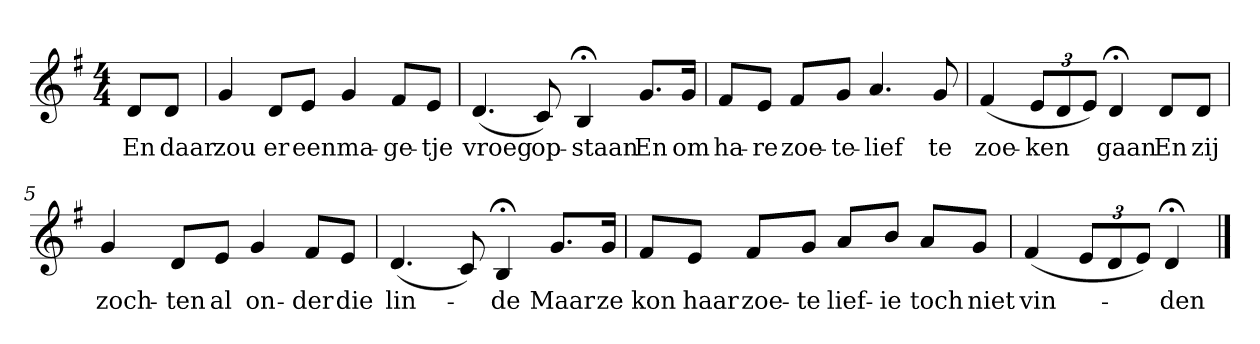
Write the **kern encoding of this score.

**kern	**text
*part1	*part1
*staff1	*staff1
*k[f#]	*
*G:	*
*M4/4	*
*MM120	*
=	=
8dL	En
8dJ	daar
=1	=1
4g	zou
8dL	er
8eJ	een
4g	ma-
8f#L	-ge-
8eJ	-tje
=2	=2
(4.d	vroeg
8c)	op-
4B;<	-staan
8.gL	En
16gJk	om
=3	=3
8f#L	ha-
8eJ	-re
8f#L	zoe-
8gJ	-te-
4.a	-lief
8g	te
=4	=4
(4f#	zoe-
12eL	-ken
12d	.
12eJ)	.
4d;<	gaan
8dL	En
8dJ	zij
=5	=5
4g	zoch-
8dL	-ten
8eJ	al
4g	on-
8f#L	-der
8eJ	die
=6	=6
(4.d	lin-
8c)	.
4B;<	-de
8.gL	Maar
16gJk	ze
=7	=7
8f#L	kon
8eJ	haar
8f#L	zoe-
8gJ	-te
8aL	lief-
8bJ	-ie
8aL	toch
8gJ	niet
=8	=8
(4f#	vin-
12eL	.
12d	.
12eJ)	.
4d;<	-den
==	==
*-	*-
